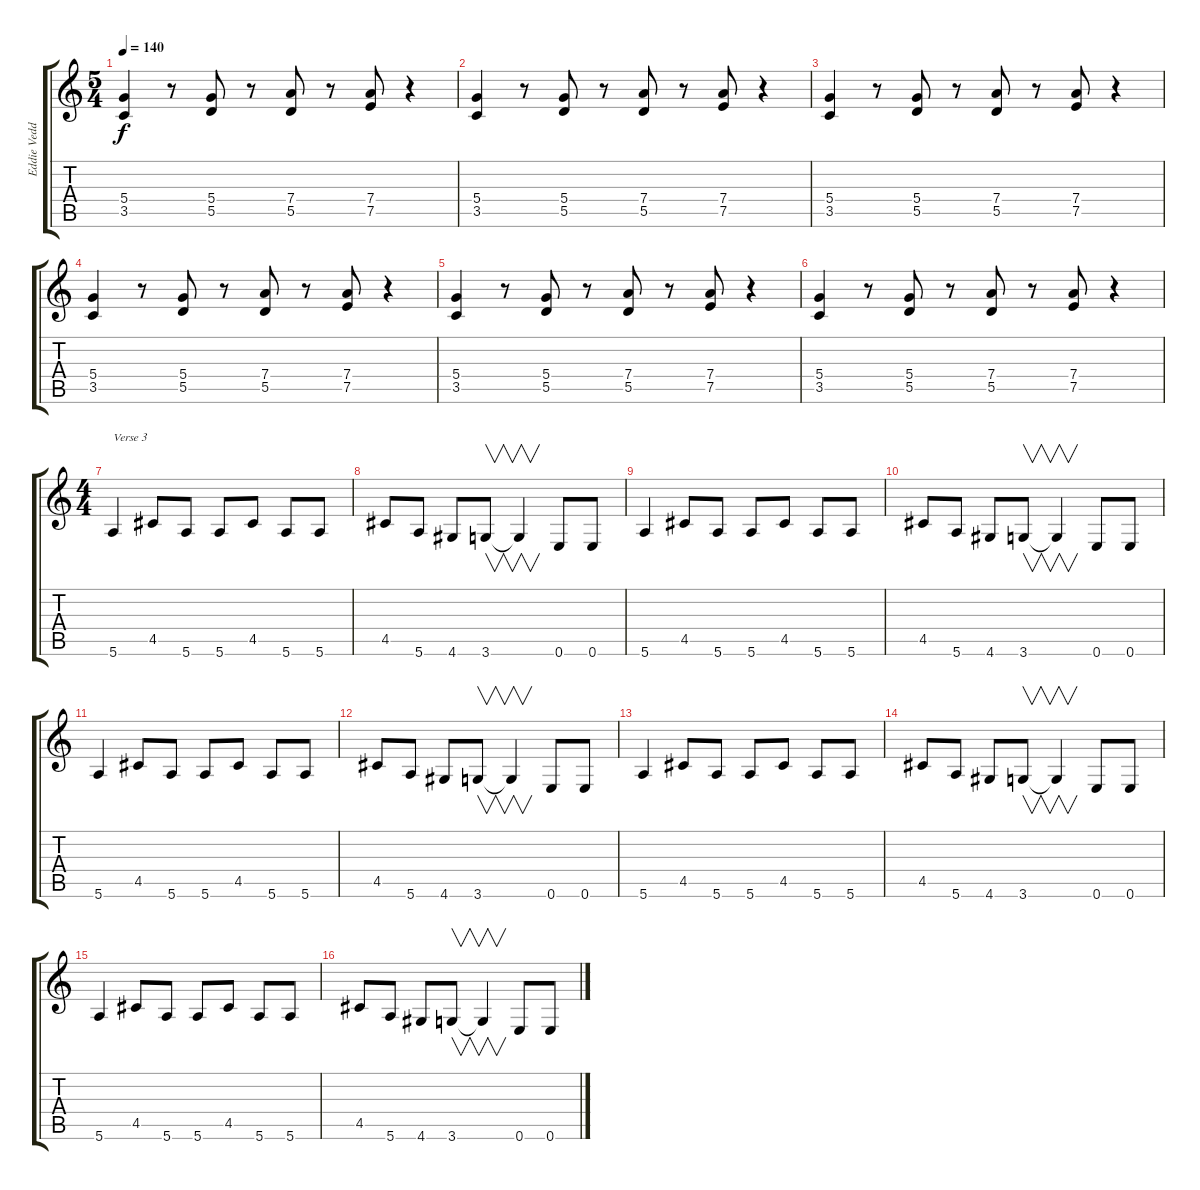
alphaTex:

\track ("Eddie Vedder" "Eddie Vedd") {instrument distortionguitar}
\staff {score tabs}
\tuning (E4 B3 G3 D3 A2 E2) {hide}
\ts (5 4)
\tempo 140
\clef g2
\ks c
(5.4 3.5).4{dy f} r.8 (5.4 5.5).8 r.8 (7.4 5.5).8 r.8 (7.4 7.5).8 r.4 |
(5.4 3.5).4 r.8 (5.4 5.5).8 r.8 (7.4 5.5).8 r.8 (7.4 7.5).8 r.4 |
(5.4 3.5).4 r.8 (5.4 5.5).8 r.8 (7.4 5.5).8 r.8 (7.4 7.5).8 r.4 |
(5.4 3.5).4 r.8 (5.4 5.5).8 r.8 (7.4 5.5).8 r.8 (7.4 7.5).8 r.4 |
(5.4 3.5).4 r.8 (5.4 5.5).8 r.8 (7.4 5.5).8 r.8 (7.4 7.5).8 r.4 |
(5.4 3.5).4 r.8 (5.4 5.5).8 r.8 (7.4 5.5).8 r.8 (7.4 7.5).8 r.4 |
\ts (4 4)
5.6.4{txt "Verse 3"} 4.5.8 5.6.8 5.6.8 4.5.8 5.6.8 5.6.8 |
4.5.8 5.6.8 4.6.8 3.6.8{v} 3.6{t}.4{v} 0.6.8 0.6.8 |
5.6.4 4.5.8 5.6.8 5.6.8 4.5.8 5.6.8 5.6.8 |
4.5.8 5.6.8 4.6.8 3.6.8{v} 3.6{t}.4{v} 0.6.8 0.6.8 |
5.6.4 4.5.8 5.6.8 5.6.8 4.5.8 5.6.8 5.6.8 |
4.5.8 5.6.8 4.6.8 3.6.8{v} 3.6{t}.4{v} 0.6.8 0.6.8 |
5.6.4 4.5.8 5.6.8 5.6.8 4.5.8 5.6.8 5.6.8 |
4.5.8 5.6.8 4.6.8 3.6.8{v} 3.6{t}.4{v} 0.6.8 0.6.8 |
5.6.4 4.5.8 5.6.8 5.6.8 4.5.8 5.6.8 5.6.8 |
4.5.8 5.6.8 4.6.8 3.6.8{v} 3.6{t}.4{v} 0.6.8 0.6.8
